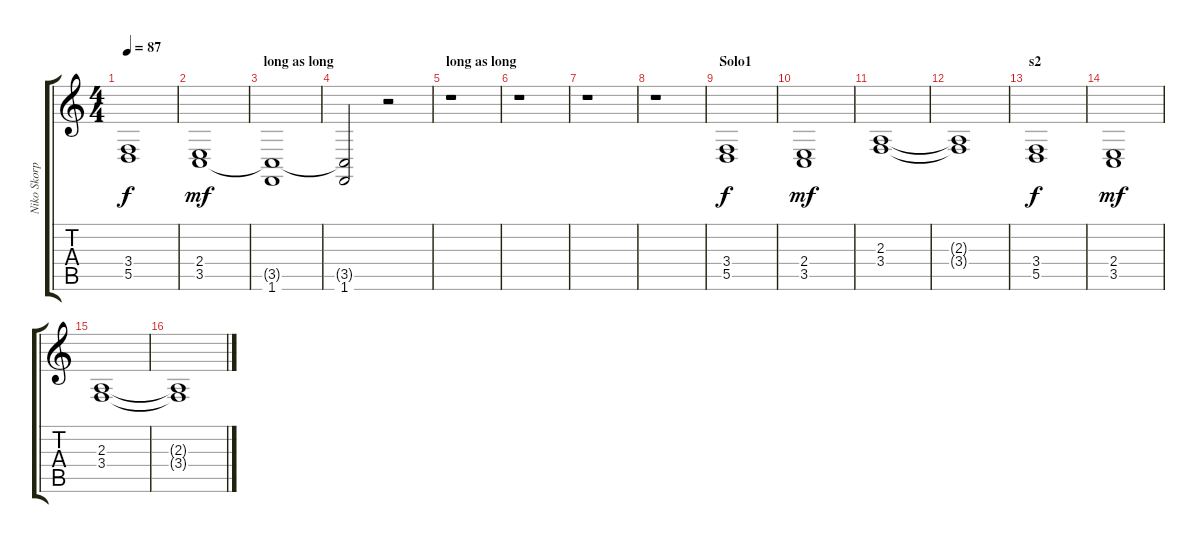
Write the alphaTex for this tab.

\track ("Niko Skorpio Sirkiä" "Niko Skorp") {instrument frenchhorn}
\staff {score tabs}
\tuning (E4 B3 G3 D3 A2 E2) {hide}
\ts (4 4)
\tempo 87
\clef g2
\ks c
(3.4 5.5).1{dy f} |
(2.4 3.5).1{dy mf} |
\section ("" "long as long")
(3.5{t} 1.6).1 |
(3.5{t} 1.6).2 r.2 |
\section ("" "long as long")
r.1 |
r.1 |
r.1 |
r.1 |
\section ("" "Solo1")
(3.4 5.5).1{dy f} |
(2.4 3.5).1{dy mf} |
(2.3 3.4).1 |
(2.3{t} 3.4{t}).1 |
\section ("" "s2")
(3.4 5.5).1{dy f} |
(2.4 3.5).1{dy mf} |
(2.3 3.4).1 |
(2.3{t} 3.4{t}).1
